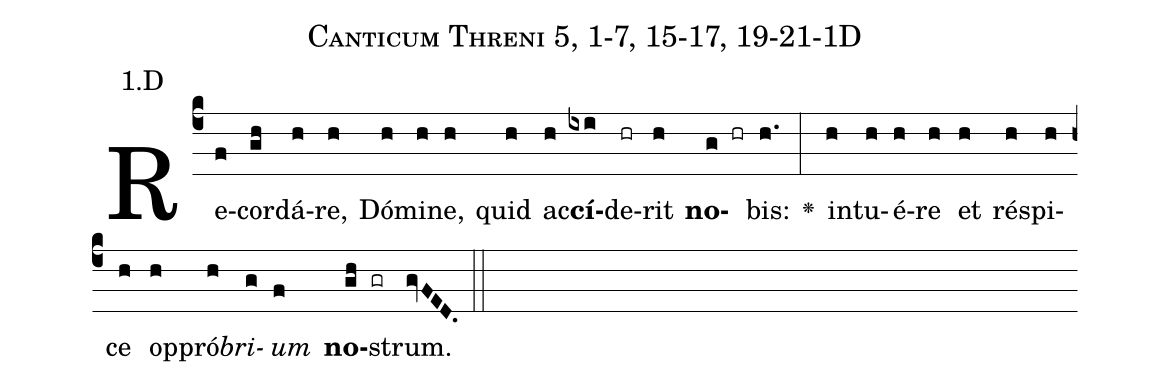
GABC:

name: Canticum Threni 5, 1-7, 15-17, 19-21-1D;
annotation: 1.D;
%%
(c4)Re(f)cor(gh)dá(h)re,(h) Dó(h)mi(h)ne,(h) quid(h) ac(h)<b>cí</b>(ixi)de(hr)rit(h) <b>no</b>(g hr)bis:(h.) <v>\greheightstar</v>(:) in(h)tu(h)é(h)re(h) et(h) ré(h)spi(h)ce(h) op(h)pró(h)<i>bri</i>(g)<i>um</i>(f) <b>no</b>(gh gr)strum.(gvFED.) (::)


%E(h) u(h) o(g) u(f) a(gh) e.(gvFED.) (::)
